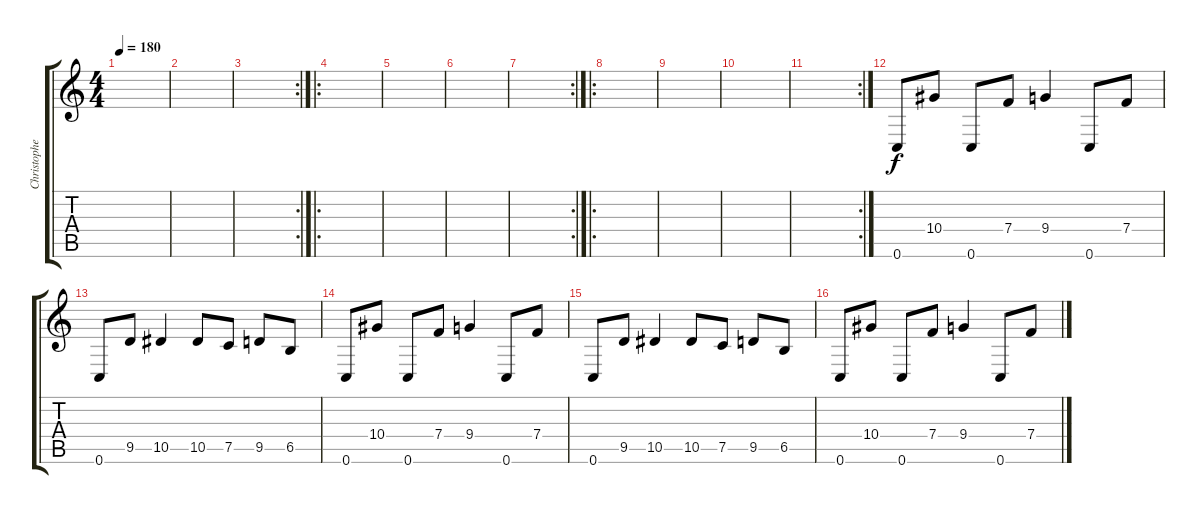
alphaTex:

\track ("Christopher Amott" "Christophe") {instrument distortionguitar}
\staff {score tabs}
\tuning (C4 G3 Eb3 Bb2 F2 C2) {hide}
\ts (4 4)
\tempo 180
\clef g2
\ks c
|
|
\rc 2
|
\ro
|
|
|
\rc 2
|
\ro
|
|
|
\rc 2
|
0.6.8 10.4.8 0.6.8 7.4.8 9.4.4 0.6.8 7.4.8 |
0.6.8 9.5.8 10.5.4 10.5.8 7.5.8 9.5.8 6.5.8 |
0.6.8 10.4.8 0.6.8 7.4.8 9.4.4 0.6.8 7.4.8 |
0.6.8 9.5.8 10.5.4 10.5.8 7.5.8 9.5.8 6.5.8 |
0.6.8 10.4.8 0.6.8 7.4.8 9.4.4 0.6.8 7.4.8
